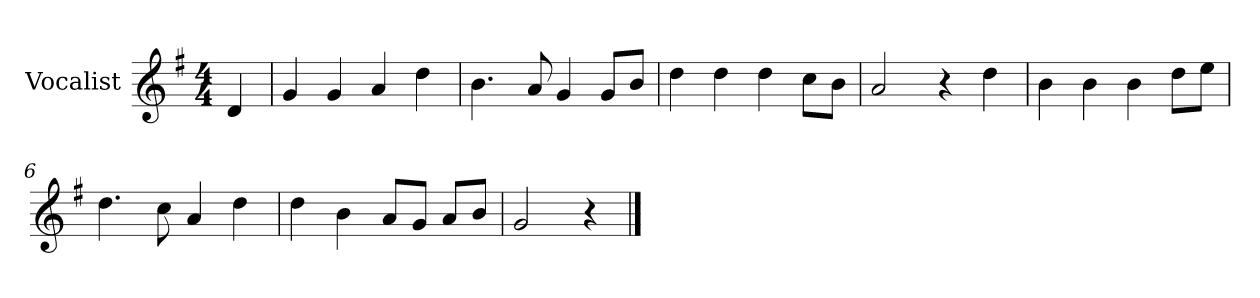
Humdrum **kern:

**kern
*part1
*staff1
*I"Vocalist
*k[f#]
*G:
*M4/4
=
4d
=1
4g
4g
4a
4dd
=2
4.b
8a
4g
8gL
8bJ
=3
4dd
4dd
4dd
8ccL
8bJ
=4
2a
4r
4dd
=5
4b
4b
4b
8ddL
8eeJ
=6
4.dd
8cc
4a
4dd
=7
4dd
4b
8aL
8gJ
8aL
8bJ
=8
2g
4r
==
*-
